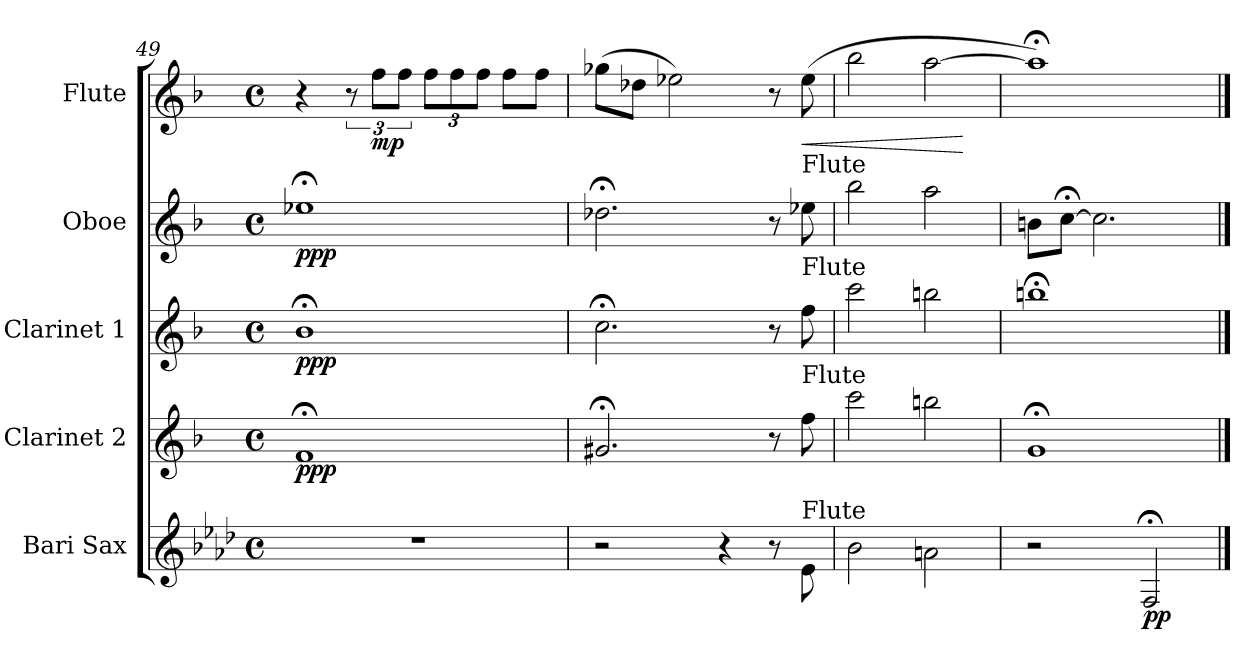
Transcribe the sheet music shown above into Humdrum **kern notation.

**kern	**dynam	**kern	**dynam	**kern	**dynam	**kern	**dynam	**kern	**dynam
*part5	*part5	*part4	*part4	*part3	*part3	*part2	*part2	*part1	*part1
*staff5	*staff5	*staff4	*staff4	*staff3	*staff3	*staff2	*staff2	*staff1	*staff1
*I"Bari Sax	*	*I"Clarinet 2	*	*I"Clarinet 1	*	*I"Oboe	*	*I"Flute	*
*I'Bari	*	*I'Clar. 2	*	*I'Clar. 1	*	*I'Oboe	*	*I'Flute	*
*clefG2	*	*clefG2	*	*clefG2	*	*clefG2	*	*clefG2	*
*ITrd12c21	*	*ITrd1c2	*	*ITrd1c2	*	*	*	*	*
*k[b-e-a-d-]	*	*k[b-e-a-]	*	*k[b-e-a-]	*	*k[b-]	*	*k[b-]	*
*M4/4	*	*M4/4	*	*M4/4	*	*M4/4	*	*M4/4	*
*met(c)	*	*met(c)	*	*met(c)	*	*met(c)	*	*met(c)	*
*MM70	*	*MM70	*	*MM70	*	*MM70	*	*MM70	*
=49	=49	=49	=49	=49	=49	=49	=49	=49	=49
!	!	!	!LO:DY:b	!	!LO:DY:b	!	!LO:DY:b	!	!
1r	.	1e-;<	ppp	1a-;<	ppp	1ee-X;<	ppp	4r	.
.	.	.	.	.	.	.	.	12r	.
!	!	!	!	!	!	!	!	!	!LO:DY:b
.	.	.	.	.	.	.	.	12ff\L	mp
.	.	.	.	.	.	.	.	12ff\J	.
*	*	*	*	*	*	*	*	*Xbrackettup	*
.	.	.	.	.	.	.	.	12ff\L	.
.	.	.	.	.	.	.	.	12ff\	.
.	.	.	.	.	.	.	.	12ff\J	.
*	*	*	*	*	*	*	*	*MM65	*
.	.	.	.	.	.	.	.	8ff\L	.
.	.	.	.	.	.	.	.	8ff\J	.
=50	=50	=50	=50	=50	=50	=50	=50	=50	=50
*	*	*	*	*	*	*	*	*MM60	*
2r	.	2.f#X;</	.	2.b-;<\	.	2.dd-X;<\	.	(8gg-X\L	.
.	.	.	.	.	.	.	.	8dd-X\J	.
.	.	.	.	.	.	.	.	2ee-XZ\)	.
4r	.	.	.	.	.	.	.	.	.
8r	.	8r	.	8r	.	8r	.	8r	.
*	*	*	*	*	*	*	*	*MM50	*
!	!	!	!	!	!	!LO:TX:a:t=Flute	!	!	!
!	!	!	!	!LO:TX:a:t=Flute	!	!	!	!	!
!	!	!LO:TX:a:t=Flute	!	!	!	!	!	!	!
!LO:TX:a:t=Flute	!	!	!	!	!	!	!	!	!
!	!	!	!	!	!	!	!	!	!LO:HP:b
8E-\	.	8ee-\	.	8ee-\	.	8ee-X\	.	(8ee-\	<
=51	=51	=51	=51	=51	=51	=51	=51	=51	=51
2B-\	.	2bb-\	.	2bb-\	.	2bb-\	.	2bb-\	.
2An\	.	2aan\	.	2aan\	.	2aa\	.	[2aa\	.
.	.	.	.	.	.	.	.	.	[
=52	=52	=52	=52	=52	=52	=52	=52	=52	=52
2r	.	1f;<	.	1aan;<	.	8bn\L	.	1aa;<])	.
.	.	.	.	.	.	[8cc;<\J	.	.	.
.	.	.	.	.	.	2.cc\]	.	.	.
!	!LO:DY:b	!	!	!	!	!	!	!	!
2FF;</	pp	.	.	.	.	.	.	.	.
==	==	==	==	==	==	==	==	==	==
*-	*-	*-	*-	*-	*-	*-	*-	*-	*-
